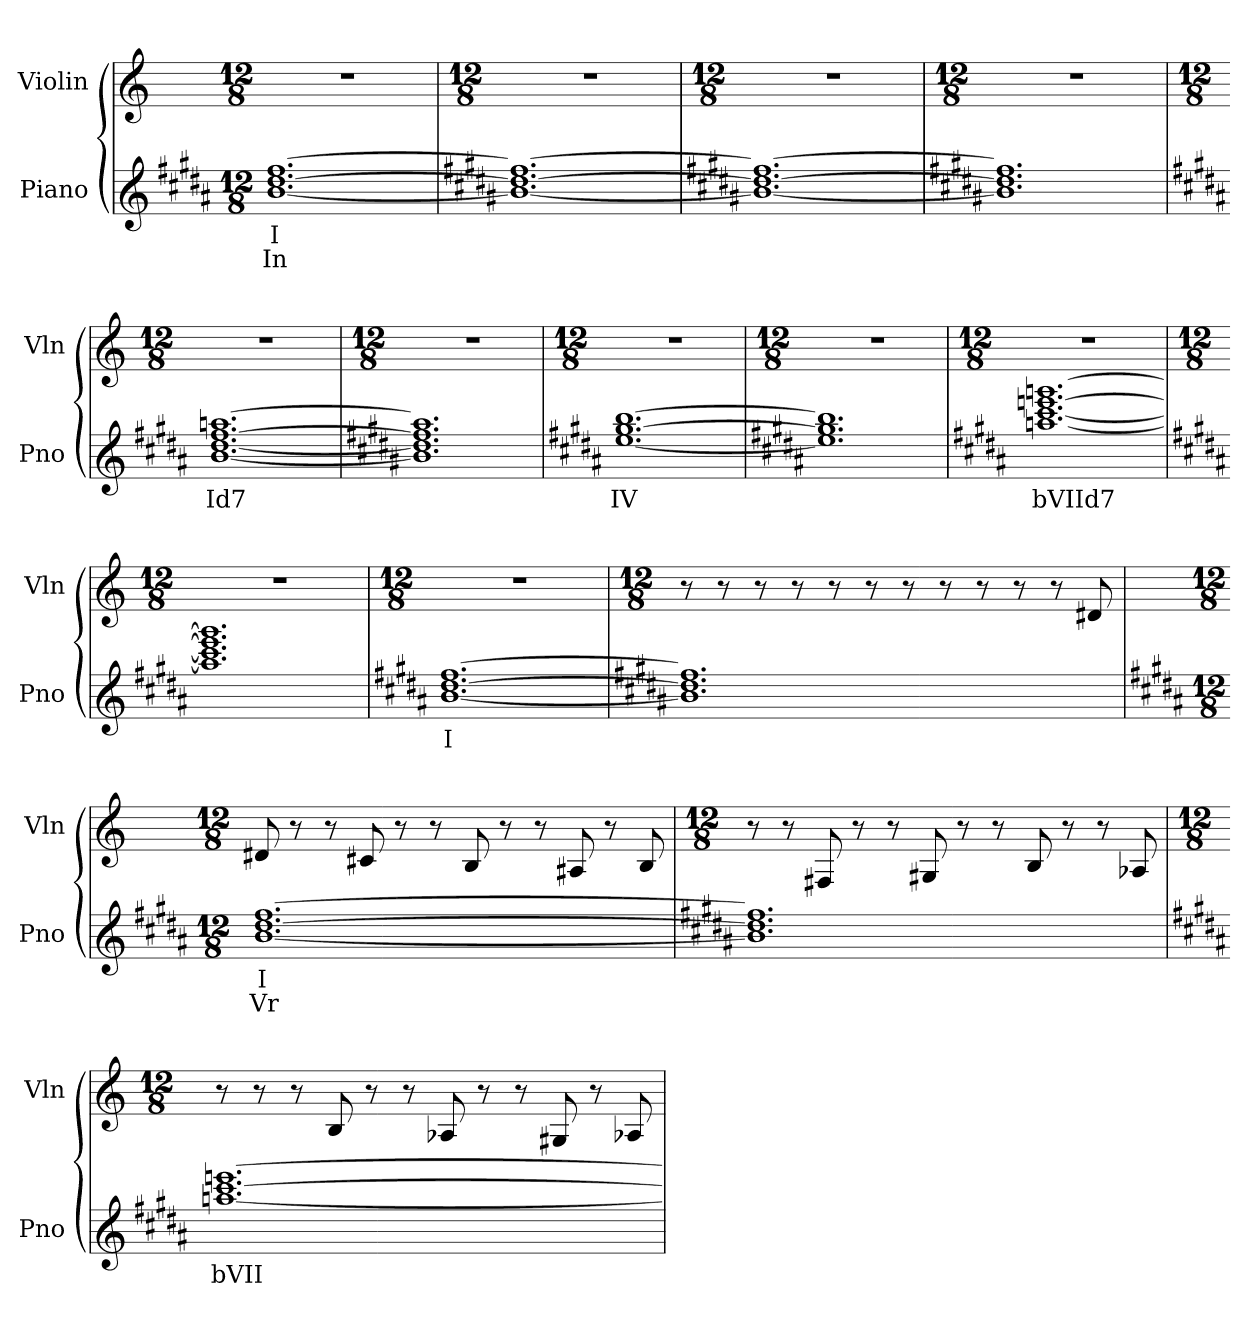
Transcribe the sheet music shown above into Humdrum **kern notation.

**kern	**text	**text	**kern
*part2	*part2	*part2	*part1
*staff2	*staff2	*staff2	*staff1
*I"Piano	*	*	*I"Violin
*I'Pno	*	*	*I'Vln
*k[f#c#g#d#a#]	*	*	*
*B:	*	*	*
*M12/8	*	*	*M12/8
=	=	=	=
[1.b [1.dd# [1.ff#	I	In	1.r
=	=	=	=
*k[f#c#g#d#a#]	*	*	*
*B:	*	*	*
*	*	*	*M12/8
1.b_ 1.dd#_ 1.ff#_	.	.	1.r
=	=	=	=
*k[f#c#g#d#a#]	*	*	*
*B:	*	*	*
*	*	*	*M12/8
1.b_ 1.dd#_ 1.ff#_	.	.	1.r
=	=	=	=
*k[f#c#g#d#a#]	*	*	*
*B:	*	*	*
*	*	*	*M12/8
1.b] 1.dd#] 1.ff#]	.	.	1.r
=	=	=	=
*k[f#c#g#d#a#]	*	*	*
*B:	*	*	*
*	*	*	*M12/8
[1.b [1.dd# [1.ff# [1.aan	Id7	.	1.r
=	=	=	=
*k[f#c#g#d#a#]	*	*	*
*B:	*	*	*
*	*	*	*M12/8
1.b] 1.dd#] 1.ff#] 1.aan]	.	.	1.r
=	=	=	=
*k[f#c#g#d#a#]	*	*	*
*B:	*	*	*
*	*	*	*M12/8
[1.ee [1.gg# [1.bb	IV	.	1.r
=	=	=	=
*k[f#c#g#d#a#]	*	*	*
*B:	*	*	*
*	*	*	*M12/8
1.ee] 1.gg#] 1.bb]	.	.	1.r
=	=	=	=
*k[f#c#g#d#a#]	*	*	*
*B:	*	*	*
*	*	*	*M12/8
[1.aan [1.ccc# [1.eeen [1.gggn	bVIId7	.	1.r
=	=	=	=
*k[f#c#g#d#a#]	*	*	*
*B:	*	*	*
*	*	*	*M12/8
1.aan] 1.ccc#] 1.eeen] 1.gggn]	.	.	1.r
=	=	=	=
*k[f#c#g#d#a#]	*	*	*
*B:	*	*	*
*	*	*	*M12/8
[1.b [1.dd# [1.ff#	I	.	1.r
=	=	=	=
*k[f#c#g#d#a#]	*	*	*
*B:	*	*	*
*	*	*	*M12/8
1.b] 1.dd#] 1.ff#]	.	.	8r
.	.	.	8r
.	.	.	8r
.	.	.	8r
.	.	.	8r
.	.	.	8r
.	.	.	8r
.	.	.	8r
.	.	.	8r
.	.	.	8r
.	.	.	8r
.	.	.	8d#X
=	=	=	=
*k[f#c#g#d#a#]	*	*	*
*B:	*	*	*
*M12/8	*	*	*M12/8
[1.b [1.dd# [1.ff#	I	Vr	8d#X
.	.	.	8r
.	.	.	8r
.	.	.	8c#X
.	.	.	8r
.	.	.	8r
.	.	.	8B
.	.	.	8r
.	.	.	8r
.	.	.	8A#X
.	.	.	8r
.	.	.	8B
=	=	=	=
*k[f#c#g#d#a#]	*	*	*
*B:	*	*	*
*	*	*	*M12/8
1.b] 1.dd#] 1.ff#]	.	.	8r
.	.	.	8r
.	.	.	8F#X
.	.	.	8r
.	.	.	8r
.	.	.	8G#X
.	.	.	8r
.	.	.	8r
.	.	.	8B
.	.	.	8r
.	.	.	8r
.	.	.	8A-X
=	=	=	=
*k[f#c#g#d#a#]	*	*	*
*B:	*	*	*
*	*	*	*M12/8
[1.aan [1.ccc# [1.eeen	bVII	.	8r
.	.	.	8r
.	.	.	8r
.	.	.	8B
.	.	.	8r
.	.	.	8r
.	.	.	8A-X
.	.	.	8r
.	.	.	8r
.	.	.	8G#X
.	.	.	8r
.	.	.	8A-X
=	=	=	=
*-	*-	*-	*-
